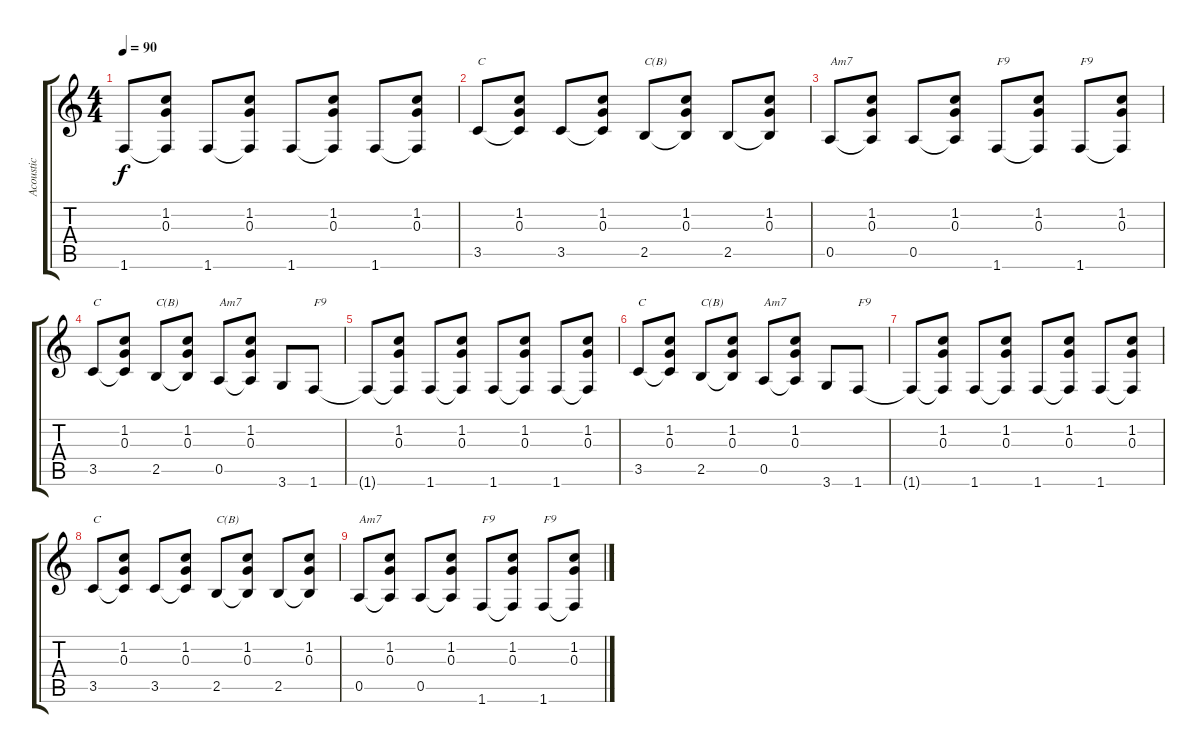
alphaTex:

\track ("Acoustic" "Acoustic") {instrument acousticguitarsteel}
\staff {score tabs}
\tuning (E4 B3 G3 D3 A2 E2) {hide}
\ts (4 4)
\tempo 90
\clef g2
\ks c
1.6{t}.8{dy f} (1.2 0.3 1.6{t}).8 1.6.8 (1.2 0.3 1.6{t}).8 1.6.8 (1.2 0.3 1.6{t}).8 1.6.8 (1.2 0.3 1.6{t}).8 |
3.5.8{txt "C"} (1.2 0.3 3.5{t}).8 3.5.8 (1.2 0.3 3.5{t}).8 2.5.8{txt "C(B)"} (1.2 0.3 2.5{t}).8 2.5.8 (1.2 0.3 2.5{t}).8 |
0.5.8{txt "Am7"} (1.2 0.3 0.5{t}).8 0.5.8 (1.2 0.3 0.5{t}).8 1.6.8{txt "F9"} (1.2 0.3 1.6{t}).8 1.6.8{txt "F9"} (1.2 0.3 1.6{t}).8 |
3.5.8{txt "C"} (1.2 0.3 3.5{t}).8 2.5.8{txt "C(B)"} (1.2 0.3 2.5{t}).8 0.5.8{txt "Am7"} (1.2 0.3 0.5{t}).8 3.6.8 1.6.8{txt "F9"} |
1.6{t}.8 (1.2 0.3 1.6{t}).8 1.6.8 (1.2 0.3 1.6{t}).8 1.6.8 (1.2 0.3 1.6{t}).8 1.6.8 (1.2 0.3 1.6{t}).8 |
3.5.8{txt "C"} (1.2 0.3 3.5{t}).8 2.5.8{txt "C(B)"} (1.2 0.3 2.5{t}).8 0.5.8{txt "Am7"} (1.2 0.3 0.5{t}).8 3.6.8 1.6.8{txt "F9"} |
1.6{t}.8 (1.2 0.3 1.6{t}).8 1.6.8 (1.2 0.3 1.6{t}).8 1.6.8 (1.2 0.3 1.6{t}).8 1.6.8 (1.2 0.3 1.6{t}).8 |
3.5.8{txt "C"} (1.2 0.3 3.5{t}).8 3.5.8 (1.2 0.3 3.5{t}).8 2.5.8{txt "C(B)"} (1.2 0.3 2.5{t}).8 2.5.8 (1.2 0.3 2.5{t}).8 |
0.5.8{txt "Am7"} (1.2 0.3 0.5{t}).8 0.5.8 (1.2 0.3 0.5{t}).8 1.6.8{txt "F9"} (1.2 0.3 1.6{t}).8 1.6.8{txt "F9"} (1.2 0.3 1.6{t}).8
